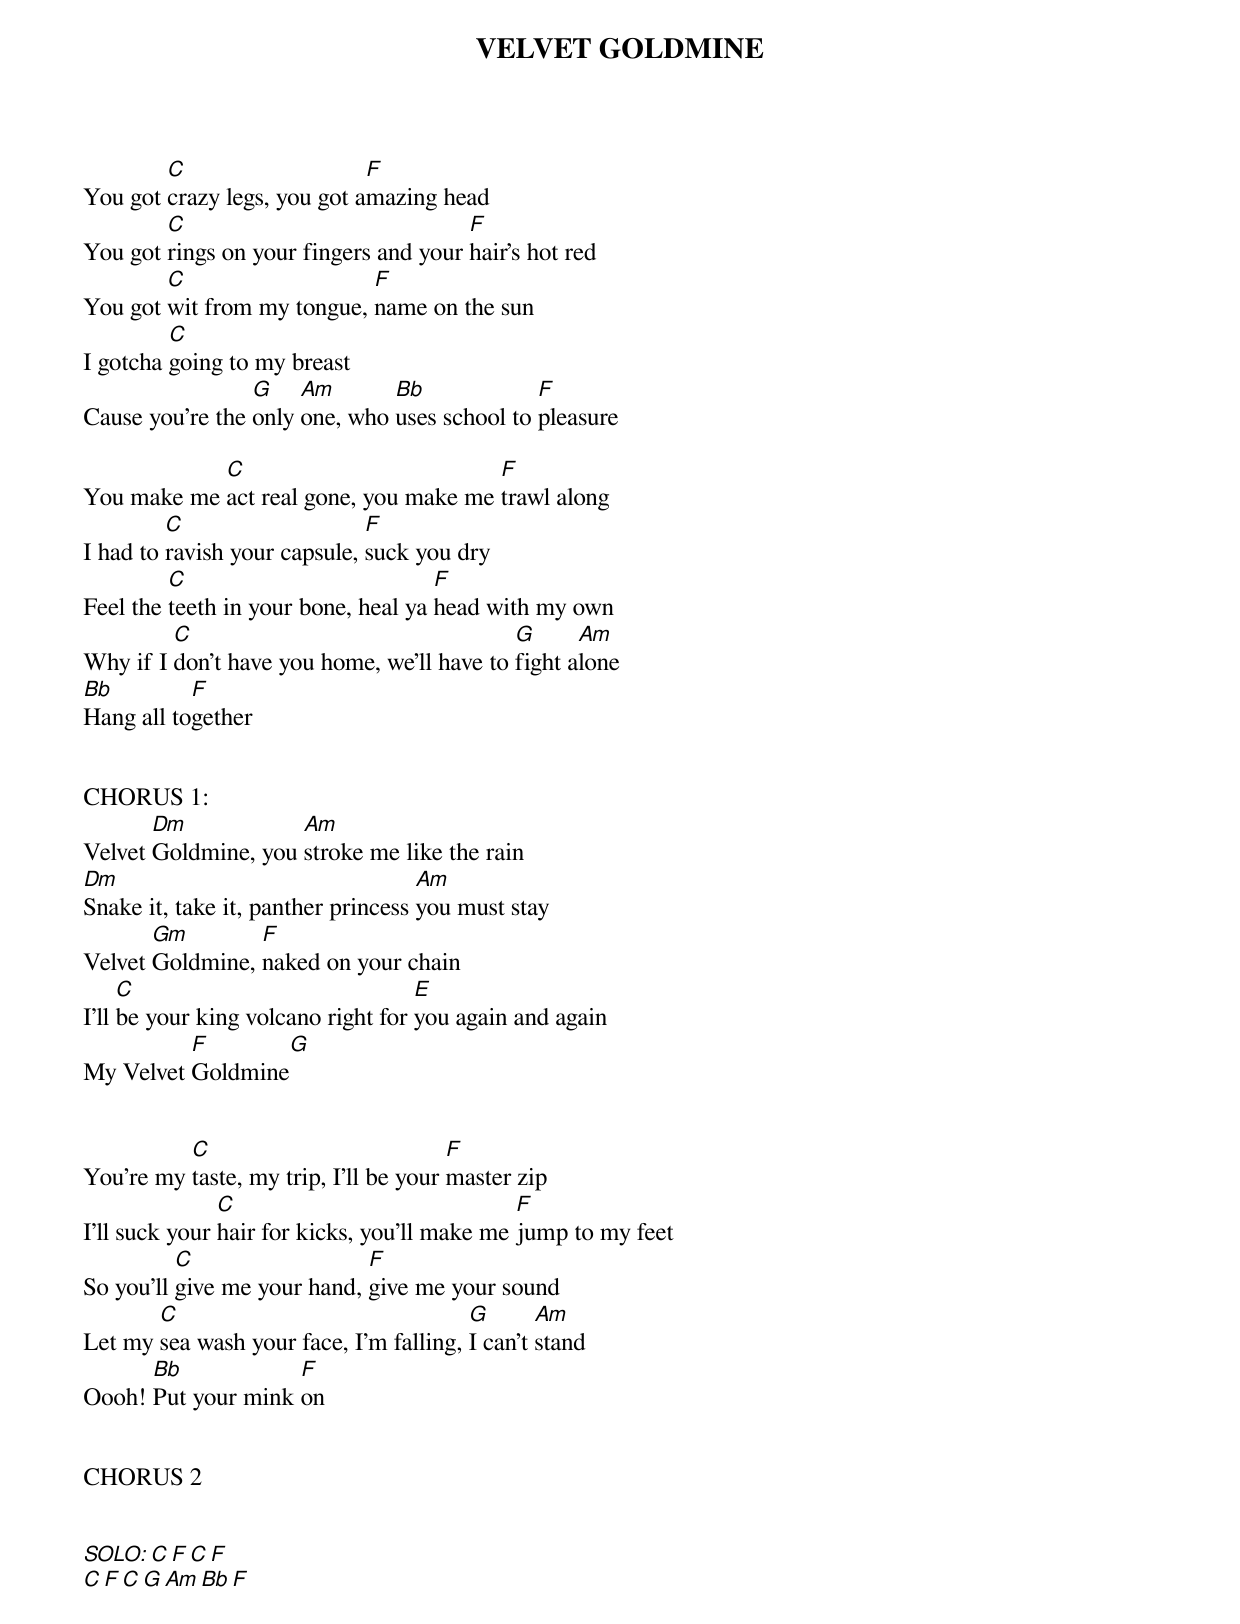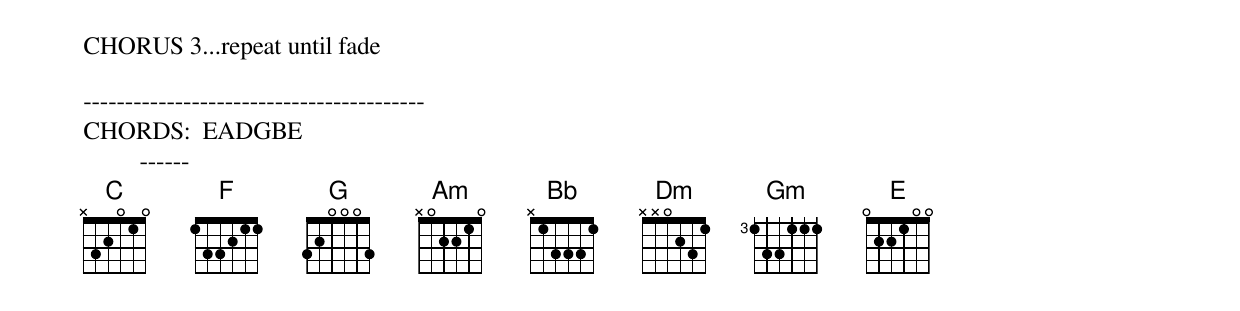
VELVET GOLDMINE


        C                    F
You got crazy legs, you got amazing head
        C                              F
You got rings on your fingers and your hair's hot red
        C                   F
You got wit from my tongue, name on the sun
         C
I gotcha going to my breast
                 G    Am       Bb             F
Cause you're the only one, who uses school to pleasure

            C                          F
You make me act real gone, you make me trawl along
         C                    F
I had to ravish your capsule, suck you dry
         C                           F
Feel the teeth in your bone, heal ya head with my own
         C                                  G      Am
Why if I don't have you home, we'll have to fight alone
Bb         F
Hang all together


CHORUS 1:
       Dm            Am
Velvet Goldmine, you stroke me like the rain
Dm                                  Am
Snake it, take it, panther princess you must stay
       Gm        F
Velvet Goldmine, naked on your chain
     C                              E
I'll be your king volcano right for you again and again
          F       G
My Velvet Goldmine


          C                            F
You're my taste, my trip, I'll be your master zip
               C                              F
I'll suck your hair for kicks, you'll make me jump to my feet
          C                  F
So you'll give me your hand, give me your sound
       C                                G       Am
Let my sea wash your face, I'm falling, I can't stand
      Bb            F
Oooh! Put your mink on


CHORUS 2


SOLO:  C  F  C  F
       C  F  C  G Am  Bb F


CHORUS 3...repeat until fade

-----------------------------------------
CHORDS:  EADGBE
         ------
G        320033
C        332010
Dm       XX0231
Gm       355333
E        022100
F        133211
Bb       X13331
Am       X02210
